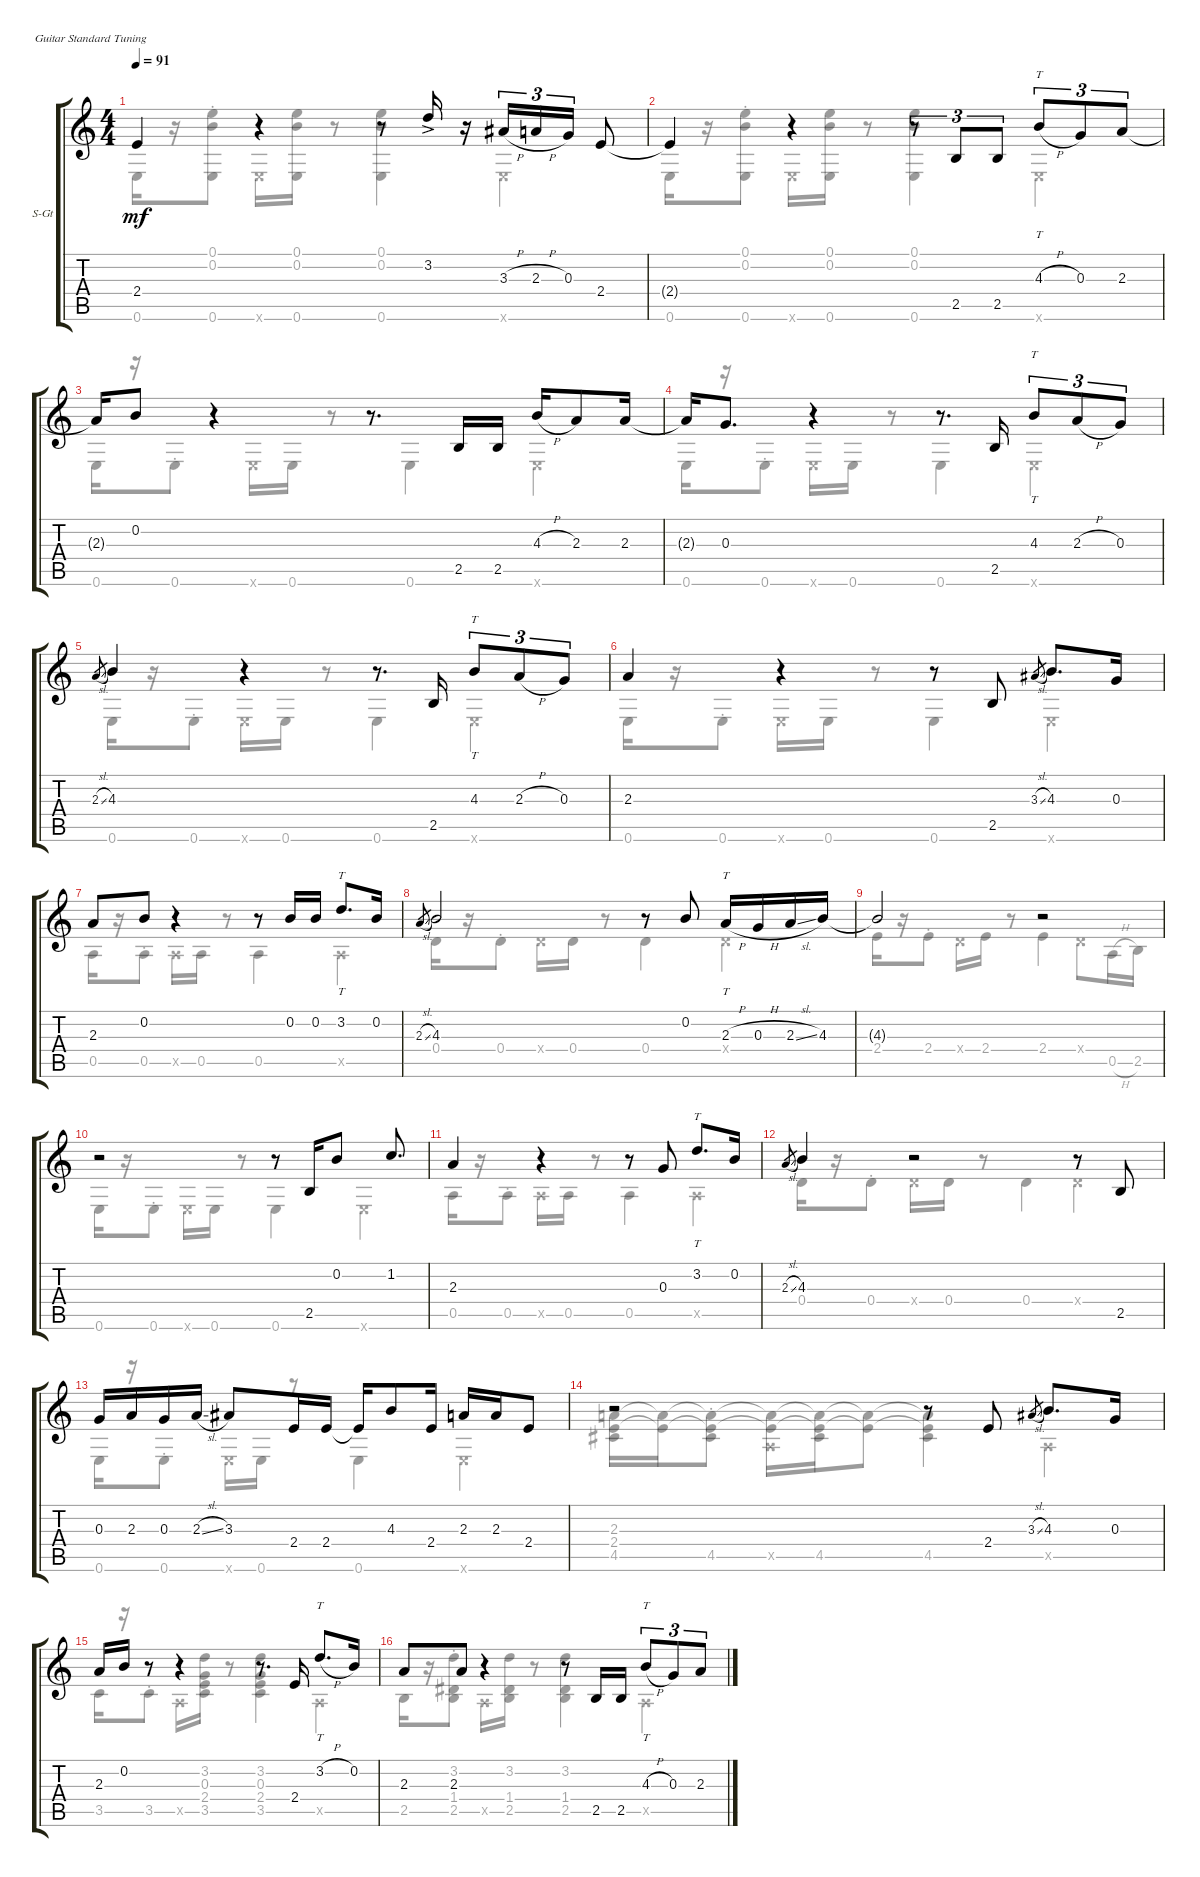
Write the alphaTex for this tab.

\defaultSystemsLayout 4
\bracketExtendMode groupsimilarinstruments
\firstSystemTrackNameOrientation horizontal
\otherSystemsTrackNameOrientation horizontal
\chordDiagramsInScore
\track ("Steel Guitar" "S-Gt") {instrument acousticguitarsteel}
\staff {score tabs}
\tuning (E4 B3 G3 D3 A2 E2)
\voice
\ts (4 4)
\tempo 91
\clef g2
\ks c
2.4.4{dy mf} r.4 r.8 3.2{ac}.16 r.16 3.3{h}.16{tu (3 2)} 2.3{h}.16{tu (3 2)} 0.3.16{tu (3 2)} 2.4.8 |
2.4{t}.4 r.4 r.8{tu (3 2)} 2.5.8{tu (3 2)} 2.5.8{tu (3 2)} 4.3{h}.8{tt tu (3 2)} 0.3.8{tu (3 2)} 2.3.8{tu (3 2)} |
2.3{t}.16 0.2.8 r.4 r.8{d} 2.5.16 2.5.16 4.3{h}.16 2.3.8 2.3.16 |
2.3{t}.16 0.3.8{d} r.4 r.8{d} 2.5.16 4.3.8{tt tu (3 2)} 2.3{h}.8{tu (3 2)} 0.3.8{tu (3 2)} |
2.3{sl}.8{gr} 4.3.4 r.4 r.8{d} 2.5.16 4.3.8{tt tu (3 2)} 2.3{h}.8{tu (3 2)} 0.3.8{tu (3 2)} |
2.3.4 r.4 r.8 2.5.8 3.3{sl}.8{gr} 4.3.8{d} 0.3.16 |
2.3.8 0.2.8 r.4 r.8 0.2.16 0.2.16 3.2.8{tt d} 0.2.16 |
\scale
0.293269 2.3{sl}.8{gr} 4.3.2 r.8 0.2.8 2.3{h}.16{tt} 0.3{h}.16 2.3{sl}.16 4.3.16 |
\scale
0.227437 4.3{t}.2 r.2 |
\scale
0.239648 r.2 r.8 2.5.16 0.2.8 1.2.8{d} |
\scale
0.239648 2.3.4 r.4 r.8 0.3.8 3.2.8{tt d} 0.2.16 |
2.3{sl}.8{gr} 4.3.4 r.2 r.8 2.5.8 |
0.3.16 2.3.16 0.3.16 2.3{sl}.16 3.3.8 2.4.16 2.4.16 2.4{t}.16 4.3.8 2.4.16 2.3.16 2.3.16 2.4.8 |
r.2 r.8 2.4.8 3.3{sl}.8{gr} 4.3.8{d} 0.3.16 |
2.3.16 0.2.16 r.8 r.4 r.8{d} 2.4.16 3.2{h}.8{tt d} 0.2.16 |
2.3.8 2.3.8 r.4 r.8 2.5.16 2.5.16 4.3{h}.8{tt tu (3 2)} 0.3.8{tu (3 2)} 2.3.8{tu (3 2)}
\voice
\clef g2
\ottava regular
\simile none
\ks c
0.6.16{dy mf} r.16 (0.6{st} 0.1{st} 0.2{st}).8 0.6{x}.16 (0.6 0.1 0.2).16 r.8 (0.6 0.1 0.2).4 0.6{x}.4 |
0.6.16 r.16 (0.6{st} 0.1{st} 0.2{st}).8 0.6{x}.16 (0.6 0.1 0.2).16 r.8 (0.6 0.1 0.2).4 0.6{x}.4 |
0.6.16 r.16 0.6{st}.8 0.6{x}.16 0.6.16 r.8 0.6.4 0.6{x}.4 |
0.6.16 r.16 0.6{st}.8 0.6{x}.16 0.6.16 r.8 0.6.4 0.6{x}.4 |
0.6.16 r.16 0.6{st}.8 0.6{x}.16 0.6.16 r.8 0.6.4 0.6{x}.4 |
0.6.16 r.16 0.6{st}.8 0.6{x}.16 0.6.16 r.8 0.6.4 0.6{x}.4 |
0.5.16 r.16 0.5{st}.8 0.5{x}.16 0.5.16 r.8 0.5.4 0.5{x}.4 |
\scale
0.293269 0.4.16 r.16 0.4{st}.8 0.4{x}.16 0.4.16 r.8 0.4.4 0.4{x}.4 |
\scale
0.227437 2.4.16 r.16 2.4{st}.8 0.4{x}.16 2.4.16 r.8 2.4.4 0.4{x}.8 0.5{h}.16 2.5.16 |
\scale
0.239648 0.6.16 r.16 0.6{st}.8 0.6{x}.16 0.6.16 r.8 0.6.4 0.6{x}.4 |
\scale
0.239648 0.5.16 r.16 0.5{st}.8 0.5{x}.16 0.5.16 r.8 0.5.4 0.5{x}.4 |
0.4.16 r.16 0.4{st}.8 0.4{x}.16 0.4.16 r.8 0.4.4 0.4{x}.4 |
0.6.16 r.16 0.6{st}.8 0.6{x}.16 0.6.16 r.8 0.6.4 0.6{x}.4 |
(4.5 2.3 2.4).16 (2.3{t} 2.4{t}).16 (4.5{st} 2.3{t} 2.4{t}).8 (0.5{x} 2.3{t} 2.4{t}).16 (4.5 2.3{t} 2.4{t}).16 (2.3{t} 2.4{t}).8 (4.5 2.3{t} 2.4{t}).4 0.5{x}.4 |
3.5.16 r.16 3.5{st}.8 0.5{x}.16 (3.5 3.2 0.3 2.4).16 r.8 (3.5 2.4 0.3 3.2).4 0.5{x}.4 |
2.5.16 r.16 (2.5{st} 3.2{st} 1.4{st}).8 0.5{x}.16 (2.5 3.2 1.4).16 r.8 (2.5 3.2 1.4).4 0.5{x}.4
